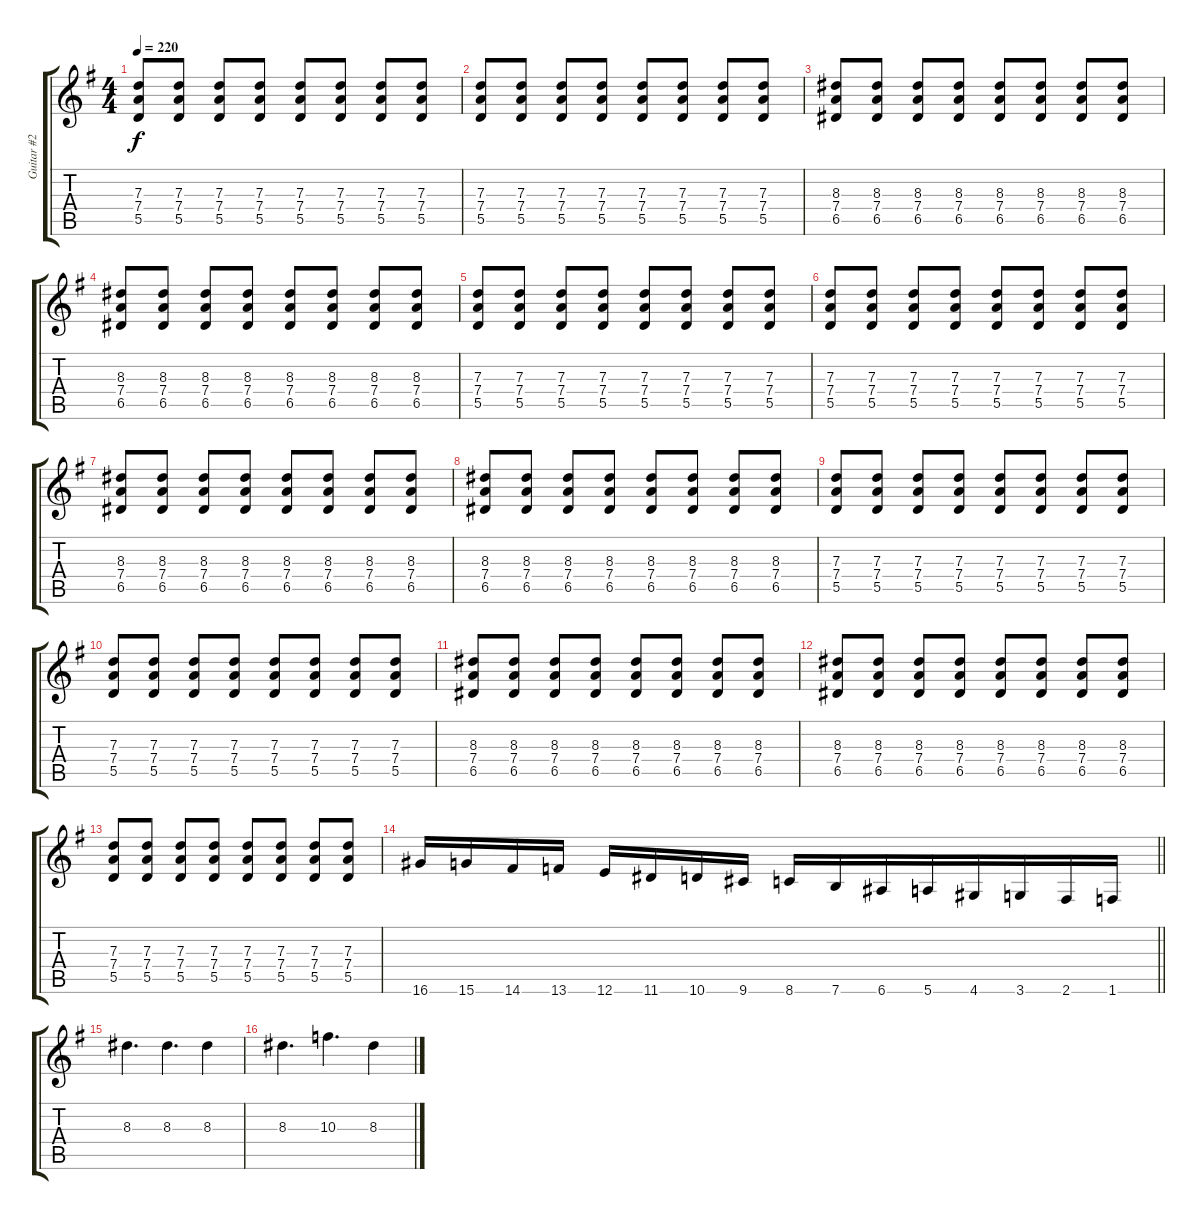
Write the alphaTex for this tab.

\track ("Guitar #2" "Guitar #2") {instrument overdrivenguitar}
\staff {score tabs}
\tuning (E4 B3 G3 D3 A2 E2) {hide}
\ts (4 4)
\tempo 220
\clef g2
\ks eminor
(7.3 7.4 5.5).8{dy f} (7.3 7.4 5.5).8 (7.3 7.4 5.5).8 (7.3 7.4 5.5).8 (7.3 7.4 5.5).8 (7.3 7.4 5.5).8 (7.3 7.4 5.5).8 (7.3 7.4 5.5).8 |
(7.3 7.4 5.5).8 (7.3 7.4 5.5).8 (7.3 7.4 5.5).8 (7.3 7.4 5.5).8 (7.3 7.4 5.5).8 (7.3 7.4 5.5).8 (7.3 7.4 5.5).8 (7.3 7.4 5.5).8 |
(8.3 7.4 6.5).8 (8.3 7.4 6.5).8 (8.3 7.4 6.5).8 (8.3 7.4 6.5).8 (8.3 7.4 6.5).8 (8.3 7.4 6.5).8 (8.3 7.4 6.5).8 (8.3 7.4 6.5).8 |
(8.3 7.4 6.5).8 (8.3 7.4 6.5).8 (8.3 7.4 6.5).8 (8.3 7.4 6.5).8 (8.3 7.4 6.5).8 (8.3 7.4 6.5).8 (8.3 7.4 6.5).8 (8.3 7.4 6.5).8 |
(7.3 7.4 5.5).8 (7.3 7.4 5.5).8 (7.3 7.4 5.5).8 (7.3 7.4 5.5).8 (7.3 7.4 5.5).8 (7.3 7.4 5.5).8 (7.3 7.4 5.5).8 (7.3 7.4 5.5).8 |
(7.3 7.4 5.5).8 (7.3 7.4 5.5).8 (7.3 7.4 5.5).8 (7.3 7.4 5.5).8 (7.3 7.4 5.5).8 (7.3 7.4 5.5).8 (7.3 7.4 5.5).8 (7.3 7.4 5.5).8 |
(8.3 7.4 6.5).8 (8.3 7.4 6.5).8 (8.3 7.4 6.5).8 (8.3 7.4 6.5).8 (8.3 7.4 6.5).8 (8.3 7.4 6.5).8 (8.3 7.4 6.5).8 (8.3 7.4 6.5).8 |
(8.3 7.4 6.5).8 (8.3 7.4 6.5).8 (8.3 7.4 6.5).8 (8.3 7.4 6.5).8 (8.3 7.4 6.5).8 (8.3 7.4 6.5).8 (8.3 7.4 6.5).8 (8.3 7.4 6.5).8 |
(7.3 7.4 5.5).8 (7.3 7.4 5.5).8 (7.3 7.4 5.5).8 (7.3 7.4 5.5).8 (7.3 7.4 5.5).8 (7.3 7.4 5.5).8 (7.3 7.4 5.5).8 (7.3 7.4 5.5).8 |
(7.3 7.4 5.5).8 (7.3 7.4 5.5).8 (7.3 7.4 5.5).8 (7.3 7.4 5.5).8 (7.3 7.4 5.5).8 (7.3 7.4 5.5).8 (7.3 7.4 5.5).8 (7.3 7.4 5.5).8 |
(8.3 7.4 6.5).8 (8.3 7.4 6.5).8 (8.3 7.4 6.5).8 (8.3 7.4 6.5).8 (8.3 7.4 6.5).8 (8.3 7.4 6.5).8 (8.3 7.4 6.5).8 (8.3 7.4 6.5).8 |
(8.3 7.4 6.5).8 (8.3 7.4 6.5).8 (8.3 7.4 6.5).8 (8.3 7.4 6.5).8 (8.3 7.4 6.5).8 (8.3 7.4 6.5).8 (8.3 7.4 6.5).8 (8.3 7.4 6.5).8 |
(7.3 7.4 5.5).8 (7.3 7.4 5.5).8 (7.3 7.4 5.5).8 (7.3 7.4 5.5).8 (7.3 7.4 5.5).8 (7.3 7.4 5.5).8 (7.3 7.4 5.5).8 (7.3 7.4 5.5).8 |
\barLineRight lightlight
16.6.16 15.6.16{beam merge} 14.6.16 13.6.16 12.6.16 11.6.16 10.6.16{beam merge} 9.6.16 8.6.16{beam merge} 7.6.16 6.6.16 5.6.16{beam merge} 4.6.16 3.6.16 2.6.16 1.6.16 |
8.3.4{d} 8.3.4{d beam merge} 8.3.4 |
8.3.4{d} 10.3.4{d beam merge} 8.3.4
